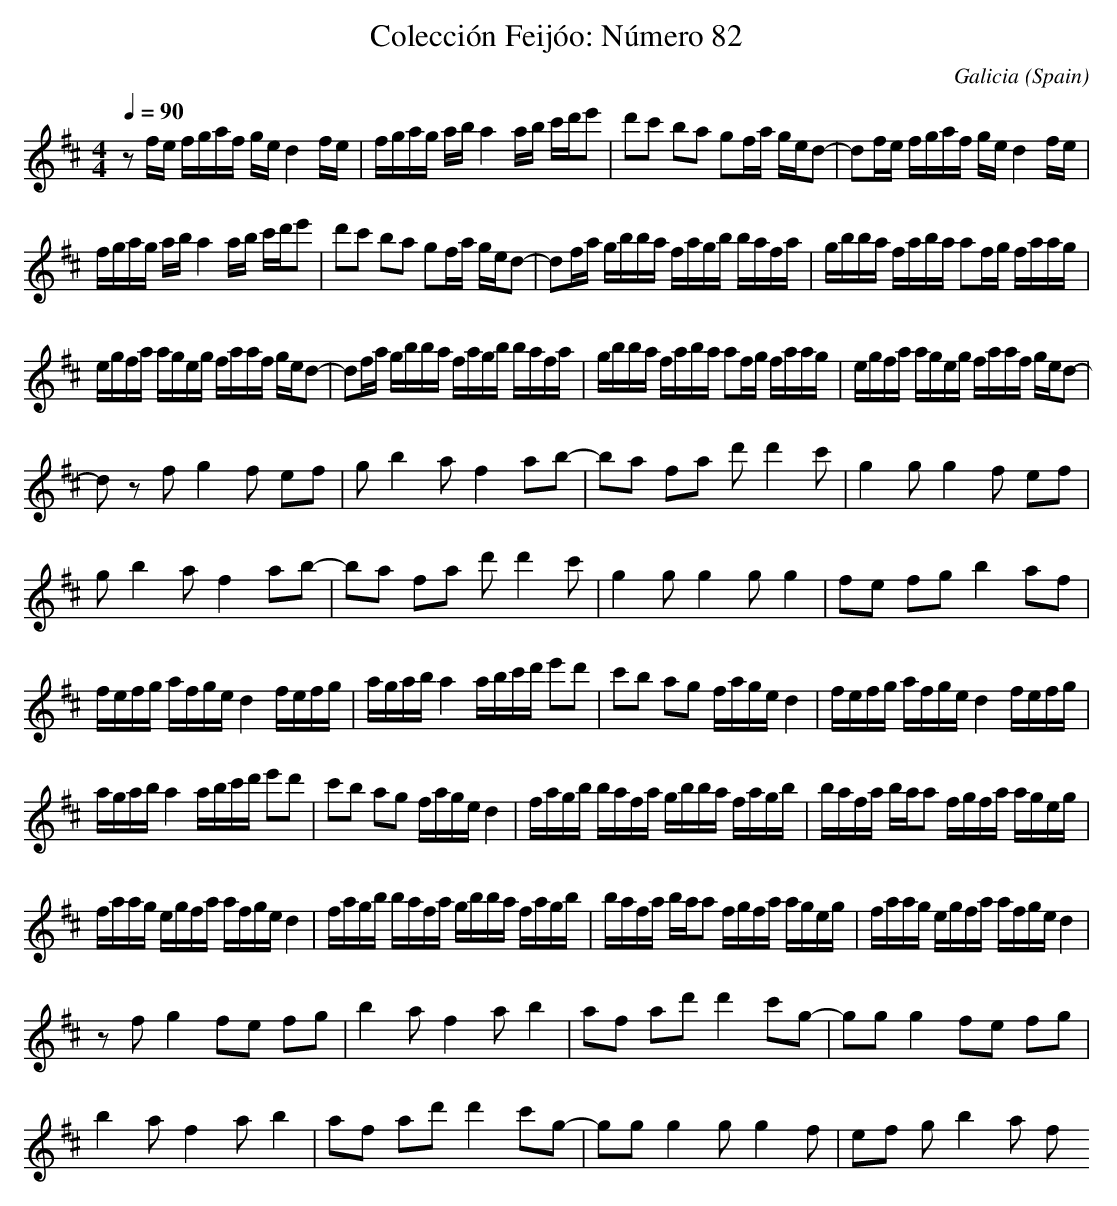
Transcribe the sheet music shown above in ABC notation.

X:1
T:Colección Feij\'oo: N\'umero 82
O:Galicia (Spain)
M: 4/4
L: 1/8
Q:1/4=90
K:D % 2 sharps
zf/2e/2 f/2g/2a/2f/2 g/2e/2d2f/2e/2|f/2g/2a/2g/2 a/2b/2a2a/2b/2 c'/2d'/2e'|d'c' ba gf/2a/2 g/2e/2d-|df/2e/2 f/2g/2a/2f/2 g/2e/2d2f/2e/2|
f/2g/2a/2g/2 a/2b/2a2a/2b/2 c'/2d'/2e'|d'c' ba gf/2a/2 g/2e/2d-|df/2a/2 g/2b/2b/2a/2 f/2a/2g/2b/2 b/2a/2f/2a/2|g/2b/2b/2a/2 f/2a/2b/2a/2 af/2g/2 f/2a/2a/2g/2|
e/2g/2f/2a/2 a/2g/2e/2g/2 f/2a/2a/2f/2 g/2e/2d-|df/2a/2 g/2b/2b/2a/2 f/2a/2g/2b/2 b/2a/2f/2a/2|g/2b/2b/2a/2 f/2a/2b/2a/2 af/2g/2 f/2a/2a/2g/2|e/2g/2f/2a/2 a/2g/2e/2g/2 f/2a/2a/2f/2 g/2e/2d-|
dz fg2f ef|gb2a f2 ab-|ba fa d'd'2c'|g2 gg2f ef|
gb2a f2 ab-|ba fa d'd'2c'|g2 gg2g g2|fe fg b2 af|
f/2e/2f/2g/2 a/2f/2g/2e/2 d2 f/2e/2f/2g/2|a/2g/2a/2b/2 a2 a/2b/2c'/2d'/2 e'd'|c'b ag f/2a/2g/2e/2 d2|f/2e/2f/2g/2 a/2f/2g/2e/2 d2 f/2e/2f/2g/2|
a/2g/2a/2b/2 a2 a/2b/2c'/2d'/2 e'd'|c'b ag f/2a/2g/2e/2 d2|f/2a/2g/2b/2 b/2a/2f/2a/2 g/2b/2b/2a/2 f/2a/2g/2b/2|b/2a/2f/2a/2 b/2a/2a f/2g/2f/2a/2 a/2g/2e/2g/2|
f/2a/2a/2g/2 e/2g/2f/2a/2 a/2f/2g/2e/2 d2|f/2a/2g/2b/2 b/2a/2f/2a/2 g/2b/2b/2a/2 f/2a/2g/2b/2|b/2a/2f/2a/2 b/2a/2a f/2g/2f/2a/2 a/2g/2e/2g/2|f/2a/2a/2g/2 e/2g/2f/2a/2 a/2f/2g/2e/2 d2|
zf g2 fe fg|b2 af2a b2|af ad' d'2 c'g-|gg g2 fe fg|
b2 af2a b2|af ad' d'2 c'g-|gg g2 gg2f|ef gb2a f
